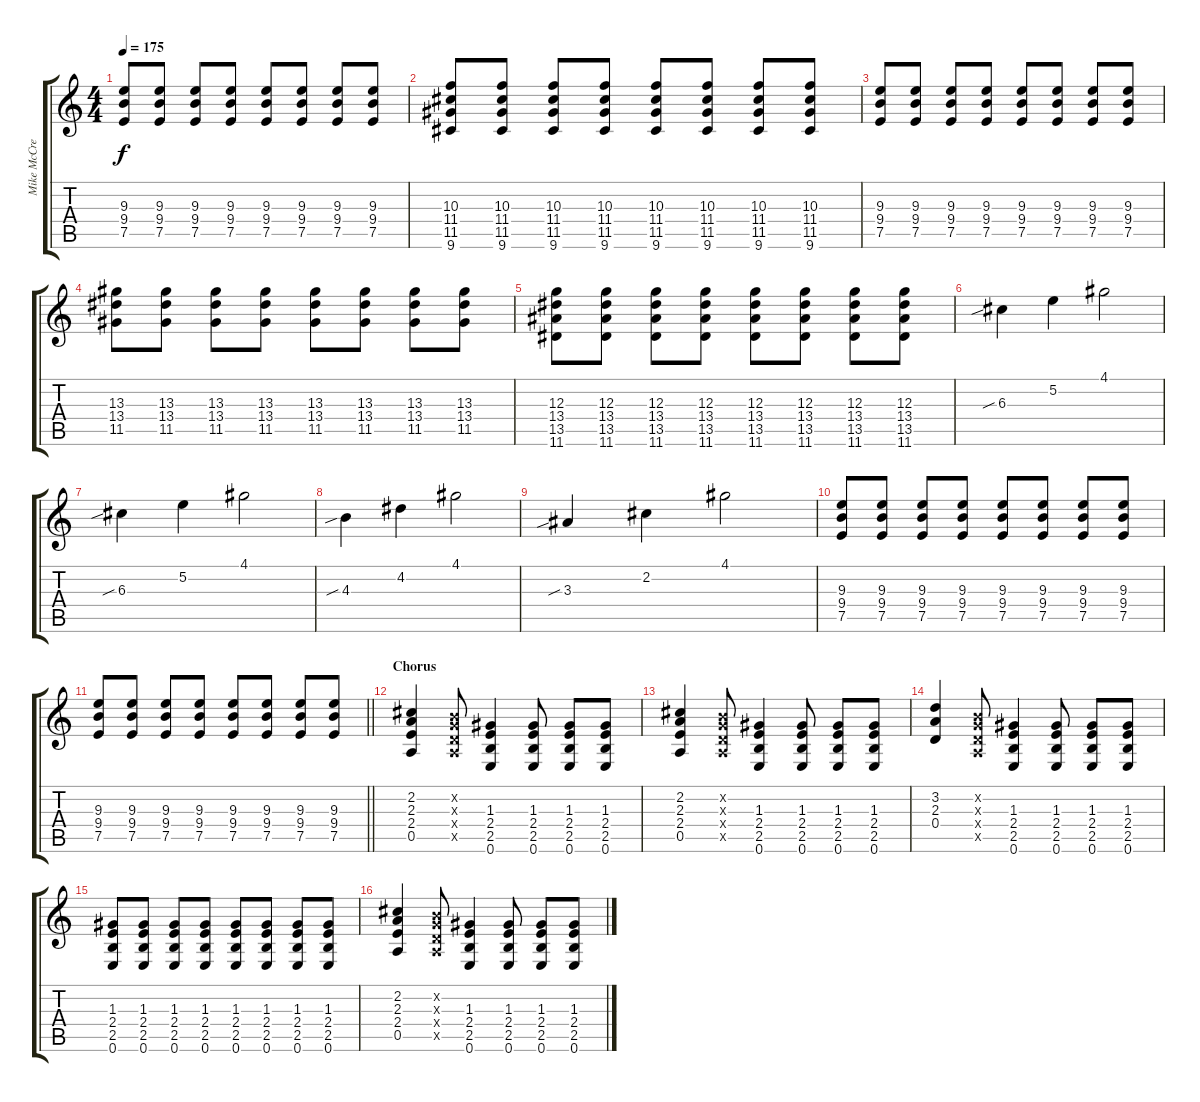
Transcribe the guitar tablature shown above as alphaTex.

\track ("Mike McCready" "Mike McCre") {instrument distortionguitar}
\staff {score tabs}
\tuning (E4 B3 G3 D3 A2 E2) {hide}
\ts (4 4)
\tempo 175
\clef g2
\ks c
(9.3 9.4 7.5).8{dy f} (9.3 9.4 7.5).8 (9.3 9.4 7.5).8 (9.3 9.4 7.5).8 (9.3 9.4 7.5).8 (9.3 9.4 7.5).8 (9.3 9.4 7.5).8 (9.3 9.4 7.5).8 |
(10.3 11.4 11.5 9.6).8 (10.3 11.4 11.5 9.6).8 (10.3 11.4 11.5 9.6).8 (10.3 11.4 11.5 9.6).8 (10.3 11.4 11.5 9.6).8 (10.3 11.4 11.5 9.6).8 (10.3 11.4 11.5 9.6).8 (10.3 11.4 11.5 9.6).8 |
(9.3 9.4 7.5).8 (9.3 9.4 7.5).8 (9.3 9.4 7.5).8 (9.3 9.4 7.5).8 (9.3 9.4 7.5).8 (9.3 9.4 7.5).8 (9.3 9.4 7.5).8 (9.3 9.4 7.5).8 |
(13.3 13.4 11.5).8 (13.3 13.4 11.5).8 (13.3 13.4 11.5).8 (13.3 13.4 11.5).8 (13.3 13.4 11.5).8 (13.3 13.4 11.5).8 (13.3 13.4 11.5).8 (13.3 13.4 11.5).8 |
(12.3 13.4 13.5 11.6).8 (12.3 13.4 13.5 11.6).8 (12.3 13.4 13.5 11.6).8 (12.3 13.4 13.5 11.6).8 (12.3 13.4 13.5 11.6).8 (12.3 13.4 13.5 11.6).8 (12.3 13.4 13.5 11.6).8 (12.3 13.4 13.5 11.6).8 |
6.3{sib}.4 5.2.4 4.1.2 |
6.3{sib}.4 5.2.4 4.1.2 |
4.3{sib}.4 4.2.4 4.1.2 |
3.3{sib}.4 2.2.4 4.1.2 |
(9.3 9.4 7.5).8 (9.3 9.4 7.5).8 (9.3 9.4 7.5).8 (9.3 9.4 7.5).8 (9.3 9.4 7.5).8 (9.3 9.4 7.5).8 (9.3 9.4 7.5).8 (9.3 9.4 7.5).8 |
\barLineRight lightlight
(9.3 9.4 7.5).8 (9.3 9.4 7.5).8 (9.3 9.4 7.5).8 (9.3 9.4 7.5).8 (9.3 9.4 7.5).8 (9.3 9.4 7.5).8 (9.3 9.4 7.5).8 (9.3 9.4 7.5).8 |
\section ("" "Chorus")
(2.2 2.3 2.4 0.5).4 (0.2{x} 0.3{x} 0.4{x} 0.5{x}).8 (1.3 2.4 2.5 0.6).4 (1.3 2.4 2.5 0.6).8 (1.3 2.4 2.5 0.6).8 (1.3 2.4 2.5 0.6).8 |
(2.2 2.3 2.4 0.5).4 (0.2{x} 0.3{x} 0.4{x} 0.5{x}).8 (1.3 2.4 2.5 0.6).4 (1.3 2.4 2.5 0.6).8 (1.3 2.4 2.5 0.6).8 (1.3 2.4 2.5 0.6).8 |
(3.2 2.3 0.4).4 (0.2{x} 0.3{x} 0.4{x} 0.5{x}).8 (1.3 2.4 2.5 0.6).4 (1.3 2.4 2.5 0.6).8 (1.3 2.4 2.5 0.6).8 (1.3 2.4 2.5 0.6).8 |
(1.3 2.4 2.5 0.6).8 (1.3 2.4 2.5 0.6).8 (1.3 2.4 2.5 0.6).8 (1.3 2.4 2.5 0.6).8 (1.3 2.4 2.5 0.6).8 (1.3 2.4 2.5 0.6).8 (1.3 2.4 2.5 0.6).8 (1.3 2.4 2.5 0.6).8 |
(2.2 2.3 2.4 0.5).4 (0.2{x} 0.3{x} 0.4{x} 0.5{x}).8 (1.3 2.4 2.5 0.6).4 (1.3 2.4 2.5 0.6).8 (1.3 2.4 2.5 0.6).8 (1.3 2.4 2.5 0.6).8
